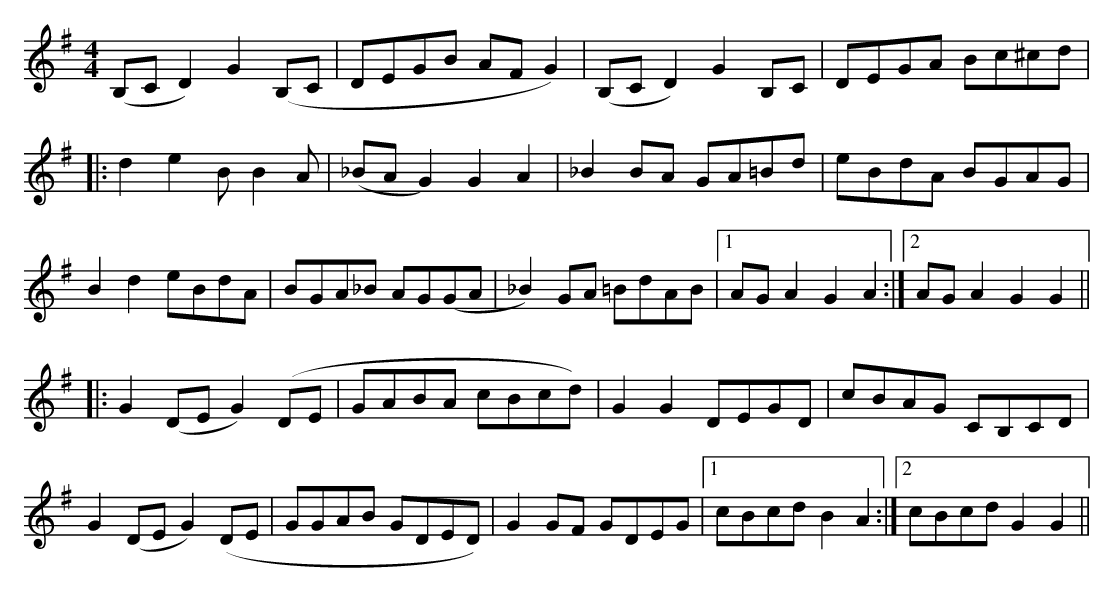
X:1
M:4/4
K:G
(B,CD2) G2(B,C|DEGB AFG2)|(B,CD2) G2B,C|DEGA Bc^cd|
|:d2e2 BB2A|(_BAG2) G2A2|_B2BA GA=Bd|eBdA BGAG|
B2d2 eBdA|BGA_B AG(GA|_B2)GA =BdAB|1 AGA2 G2A2:|2 AGA2 G2 G2||
|:G2(DE G2)(DE|GABA cBcd)|G2G2 DEGD|cBAG CB,CD|
G2(DE G2)(DE|GGAB GDED)|G2GF GDEG|1 cBcd B2A2:|2 cBcd G2G2||
